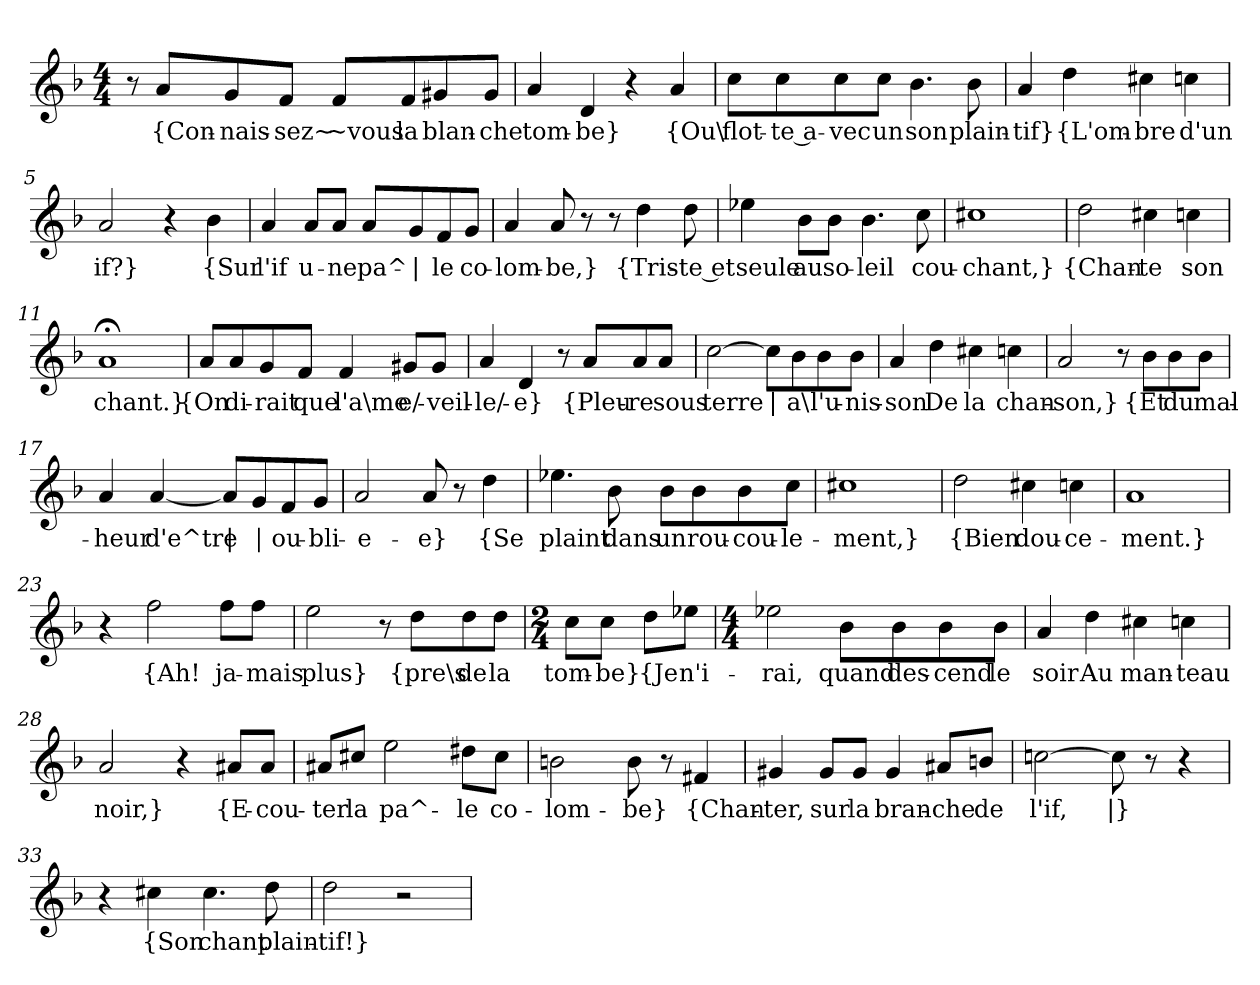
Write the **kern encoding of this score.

**kern	**text
*part1	*part1
*staff1	*staff1
*clefG2	*
*k[b-]	*
*M4/4	*
=1	=1
8r	.
!	!LO:LY:b
8a/L	{Con-
!	!LO:LY:b
8g/	-nais-
!	!LO:LY:b
8f/J	-sez~
!	!LO:LY:b
8f/L	~vous
!	!LO:LY:b
8f/	la
!	!LO:LY:b
8g#X/	blan-
!	!LO:LY:b
8g#/J	-che
=2	=2
!	!LO:LY:b
4a/	tom-
!	!LO:LY:b
4d/	-be}
4r	.
!	!LO:LY:b
4a/	{Ou\
=3	=3
!	!LO:LY:b
8cc\L	flot-
!	!LO:LY:b
8cc\	-te a-
!	!LO:LY:b
8cc\	-vec
!	!LO:LY:b
8cc\J	un
!	!LO:LY:b
4.b-\	son
!	!LO:LY:b
8b-\	plain-
!!LO:LB:g=z
=4	=4
!	!LO:LY:b
4a/	-tif}
!	!LO:LY:b
4dd\	{L'om-
!	!LO:LY:b
4cc#X\	-bre
!	!LO:LY:b
4ccn\	d'un
=5	=5
!	!LO:LY:b
2a/	if?}
4r	.
!	!LO:LY:b
4b-\	{Sur
=6	=6
!	!LO:LY:b
4a/	l'if
!	!LO:LY:b
8a/L	u-
!	!LO:LY:b
8a/J	-ne
!	!LO:LY:b
8a/L	pa^-
!	!LO:LY:b
8g/	|
!	!LO:LY:b
8f/	-le
!	!LO:LY:b
8g/J	co-
=7	=7
!	!LO:LY:b
4a/	-lom-
!	!LO:LY:b
8a/	-be,}
8r	.
8r	.
!	!LO:LY:b
4dd\	{Tris-
!	!LO:LY:b
8dd\	-te et
!!LO:LB:g=z
=8	=8
!	!LO:LY:b
4ee-X\	seule
!	!LO:LY:b
8b-\L	au
!	!LO:LY:b
8b-\J	so-
!	!LO:LY:b
4.b-\	-leil
!	!LO:LY:b
8cc\	cou-
=9	=9
!	!LO:LY:b
1cc#X	-chant,}
=10	=10
!	!LO:LY:b
2dd\	{Chan-
!	!LO:LY:b
4cc#X\	-te
!	!LO:LY:b
4ccn\	son
=11	=11
!	!LO:LY:b
1a;<	chant.}
=12	=12
!	!LO:LY:b
8a/L	{On
!	!LO:LY:b
8a/	di-
!	!LO:LY:b
8g/	-rait
!	!LO:LY:b
8f/J	que
!	!LO:LY:b
4f/	l'a\me
!	!LO:LY:b
8g#X/L	e/-
!	!LO:LY:b
8g#/J	veil-
!!LO:LB:g=z
=13	=13
!	!LO:LY:b
4a/	-le/-
!	!LO:LY:b
4d/	-e}
8r	.
!	!LO:LY:b
8a/L	{Pleu-
!	!LO:LY:b
8a/	-re
!	!LO:LY:b
8a/J	sous
=14	=14
!	!LO:LY:b
[2cc\	terre
!	!LO:LY:b
8cc\L]	|
!	!LO:LY:b
8b-\	a\
!	!LO:LY:b
8b-\	l'u-
!	!LO:LY:b
8b-\J	-nis-
=15	=15
!	!LO:LY:b
4a/	-son
!	!LO:LY:b
4dd\	De
!	!LO:LY:b
4cc#X\	la
!	!LO:LY:b
4ccn\	chan-
=16	=16
!	!LO:LY:b
2a/	-son,}
8r	.
!	!LO:LY:b
8b-\L	{Et
!	!LO:LY:b
8b-\	du
!	!LO:LY:b
8b-\J	mal-
!!LO:LB:g=z
=17	=17
!	!LO:LY:b
4a/	-heur
!	!LO:LY:b
[4a/	d'e^tre
!	!LO:LY:b
8a/L]	|
!	!LO:LY:b
8g/	|
!	!LO:LY:b
8f/	ou-
!	!LO:LY:b
8g/J	-bli-
=18	=18
!	!LO:LY:b
2a/	-e-
!	!LO:LY:b
8a/	-e}
8r	.
!	!LO:LY:b
4dd\	{Se
=19	=19
!	!LO:LY:b
4.ee-X\	plaint
!	!LO:LY:b
8b-\	dans
!	!LO:LY:b
8b-\L	un
!	!LO:LY:b
8b-\	rou-
!	!LO:LY:b
8b-\	-cou-
!	!LO:LY:b
8cc\J	-le-
=20	=20
!	!LO:LY:b
1cc#X	-ment,}
=21	=21
!	!LO:LY:b
2dd\	{Bien
!	!LO:LY:b
4cc#X\	dou-
!	!LO:LY:b
4ccn\	-ce-
=22	=22
!	!LO:LY:b
1a	ment.}
!!LO:LB:g=z
=23	=23
4r	.
!	!LO:LY:b
2ff\	{Ah!
!	!LO:LY:b
8ff\L	ja-
!	!LO:LY:b
8ff\J	-mais
=24	=24
!	!LO:LY:b
2ee\	plus}
8r	.
!	!LO:LY:b
8dd\L	{pre\s
!	!LO:LY:b
8dd\	de
!	!LO:LY:b
8dd\J	la
=25	=25
*M2/4	*
!	!LO:LY:b
8cc\L	tom-
!	!LO:LY:b
8cc\J	-be}
!	!LO:LY:b
8dd\L	{Je
!	!LO:LY:b
8ee-X\J	n'i-
=26	=26
*M4/4	*
!	!LO:LY:b
2ee-X\	-rai,
!	!LO:LY:b
8b-\L	quand
!	!LO:LY:b
8b-\	des-
!	!LO:LY:b
8b-\	-cend
!	!LO:LY:b
8b-\J	le
!!LO:LB:g=z
=27	=27
!	!LO:LY:b
4a/	soir
!	!LO:LY:b
4dd\	Au
!	!LO:LY:b
4cc#X\	man-
!	!LO:LY:b
4ccn\	-teau
=28	=28
!	!LO:LY:b
2a/	noir,}
4r	.
!	!LO:LY:b
8a#X/L	{E-
!	!LO:LY:b
8a#/J	-cou-
=29	=29
!	!LO:LY:b
8a#X/L	-ter
!	!LO:LY:b
8cc#X/J	la
!	!LO:LY:b
2ee\	pa^-
!	!LO:LY:b
8dd#X\L	-le
!	!LO:LY:b
8cc#\J	co-
=30	=30
!	!LO:LY:b
2bn\	-lom-
!	!LO:LY:b
8b\	-be}
8r	.
!	!LO:LY:b
4f#X/	{Chan-
=31	=31
!	!LO:LY:b
4g#X/	-ter,
!	!LO:LY:b
8g#/L	sur
!	!LO:LY:b
8g#/J	la
!	!LO:LY:b
4g#/	bran-
!	!LO:LY:b
8a#X/L	-che
!	!LO:LY:b
8bn/J	de
!!LO:LB:g=z
=32	=32
!	!LO:LY:b
[2ccn\	l'if,
!	!LO:LY:b
8ccn\]	|}
8r	.
4r	.
=33	=33
4r	.
!	!LO:LY:b
4cc#X\	{Son
!	!LO:LY:b
4.cc#\	chant
!	!LO:LY:b
8dd\	plain-
=34	=34
!	!LO:LY:b
2dd\	-tif!}
2r	.
=	=
*-	*-
